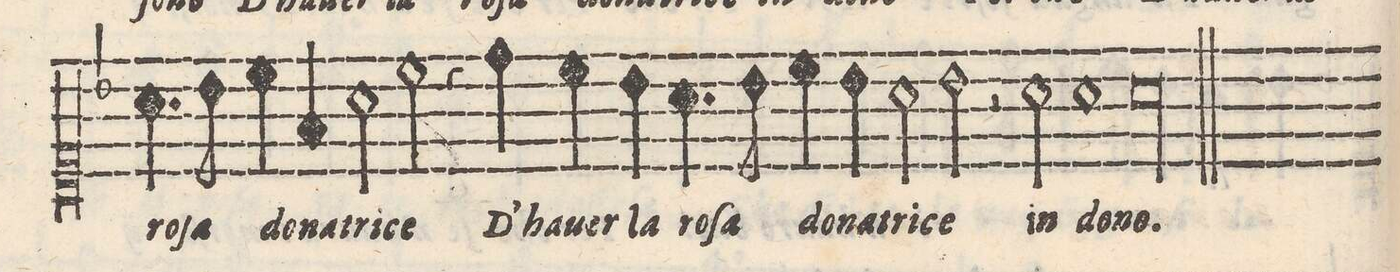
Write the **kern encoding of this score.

**kern	**text
*I"Canto	*
*clefC1	*
*k[b-]	*
*met(C)	*
*M2/1	*
4.a\	ro-
8b-\	-ſa
4cc\	do-
4fny/	-na-
2a\	-tri-
2cc\	-ce
=29-	=29-
4r	.
4dd\	D'ha-
4cc\	-uer
4b-\	la
4.a\	ro-
8b-\	-ſa
4cc\	do-
4b-\	-na-
=30-	=30-
2a\	-tri-
2b-\	-ce
2r	.
2a\	in
=31-	=31-
1a	do-
00a	-no.
=32-	=32-
=33-	=33-
1r	.
=-	=-
*-	*-
